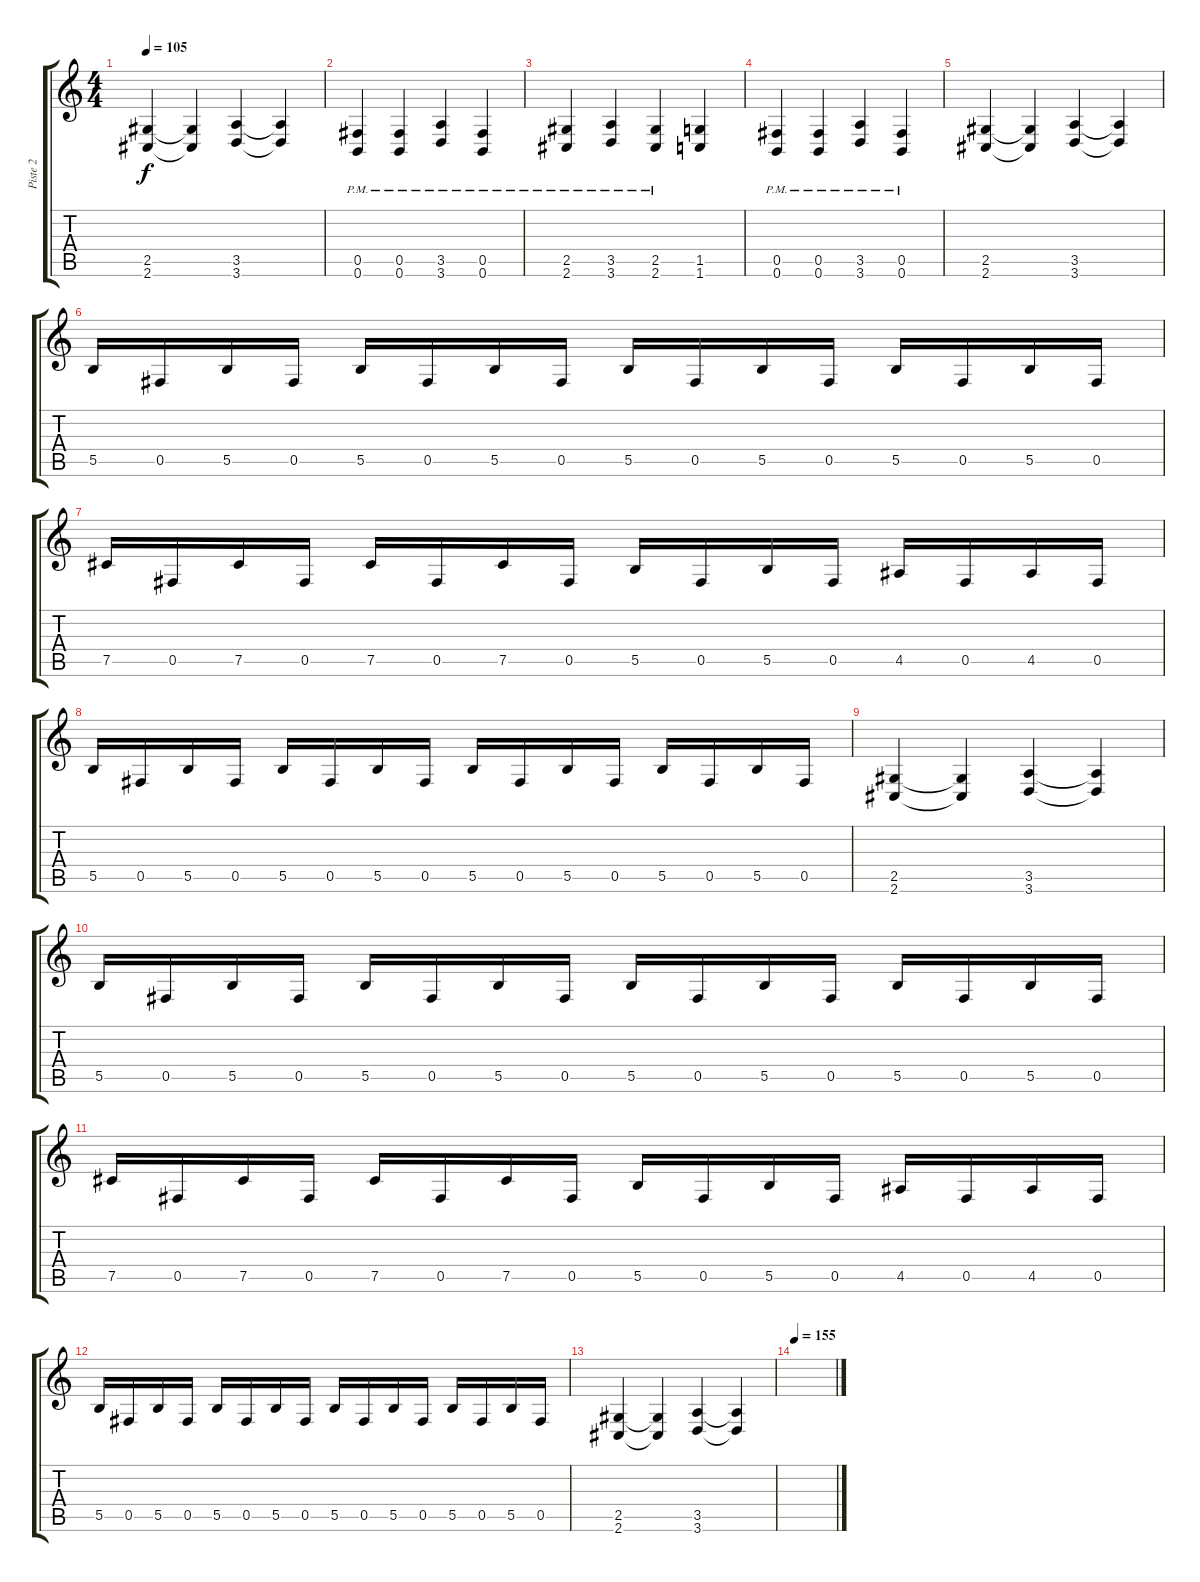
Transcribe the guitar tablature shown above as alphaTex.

\track ("Piste 2" "Piste 2") {instrument distortionguitar}
\staff {score tabs}
\tuning (Db4 Ab3 E3 B2 Gb2 B1) {hide}
\ts (4 4)
\tempo 105
\clef g2
\ks c
(2.5 2.6).4{dy f} (2.5{t} 2.6{t}).4 (3.5 3.6).4 (3.5{t} 3.6{t}).4 |
(0.5{pm} 0.6{pm}).4 (0.5{pm} 0.6{pm}).4 (3.5{pm} 3.6{pm}).4 (0.5{pm} 0.6{pm}).4 |
(2.5{pm} 2.6{pm}).4 (3.5{pm} 3.6{pm}).4 (2.5{pm} 2.6{pm}).4 (1.5 1.6).4 |
(0.5{pm} 0.6{pm}).4 (0.5{pm} 0.6{pm}).4 (3.5{pm} 3.6{pm}).4 (0.5{pm} 0.6{pm}).4 |
(2.5 2.6).4 (2.5{t} 2.6{t}).4 (3.5 3.6).4 (3.5{t} 3.6{t}).4 |
5.5.16 0.5.16 5.5.16 0.5.16 5.5.16 0.5.16 5.5.16 0.5.16 5.5.16 0.5.16 5.5.16 0.5.16 5.5.16 0.5.16 5.5.16 0.5.16 |
7.5.16 0.5.16 7.5.16 0.5.16 7.5.16 0.5.16 7.5.16 0.5.16 5.5.16 0.5.16 5.5.16 0.5.16 4.5.16 0.5.16 4.5.16 0.5.16 |
5.5.16 0.5.16 5.5.16 0.5.16 5.5.16 0.5.16 5.5.16 0.5.16 5.5.16 0.5.16 5.5.16 0.5.16 5.5.16 0.5.16 5.5.16 0.5.16 |
(2.5 2.6).4 (2.5{t} 2.6{t}).4 (3.5 3.6).4 (3.5{t} 3.6{t}).4 |
5.5.16 0.5.16 5.5.16 0.5.16 5.5.16 0.5.16 5.5.16 0.5.16 5.5.16 0.5.16 5.5.16 0.5.16 5.5.16 0.5.16 5.5.16 0.5.16 |
7.5.16 0.5.16 7.5.16 0.5.16 7.5.16 0.5.16 7.5.16 0.5.16 5.5.16 0.5.16 5.5.16 0.5.16 4.5.16 0.5.16 4.5.16 0.5.16 |
5.5.16 0.5.16 5.5.16 0.5.16 5.5.16 0.5.16 5.5.16 0.5.16 5.5.16 0.5.16 5.5.16 0.5.16 5.5.16 0.5.16 5.5.16 0.5.16 |
(2.5 2.6).4 (2.5{t} 2.6{t}).4 (3.5 3.6).4 (3.5{t} 3.6{t}).4 |
\tempo 155
